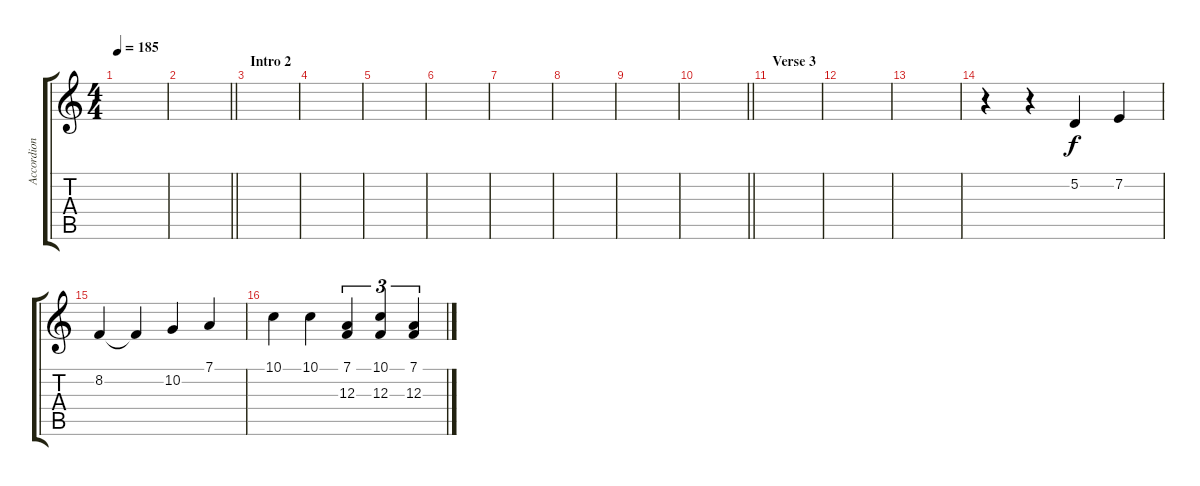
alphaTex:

\track ("Accordion" "Accordion") {instrument accordion}
\staff {score tabs}
\tuning (D4 A3 F3 C3 G2 D2) {hide}
\ts (4 4)
\tempo 185
\clef g2
\ks c
|
\barLineRight lightlight
|
\section ("" "Intro 2")
|
|
|
|
|
|
|
\barLineRight lightlight
|
\section ("" "Verse 3")
|
|
|
r.4 r.4 5.2.4 7.2.4 |
8.2.4 8.2{t}.4 10.2.4 7.1.4 |
10.1.4 10.1.4 (7.1 12.3).4{tu (3 2)} (10.1 12.3).4{tu (3 2)} (7.1 12.3).4{tu (3 2)}
